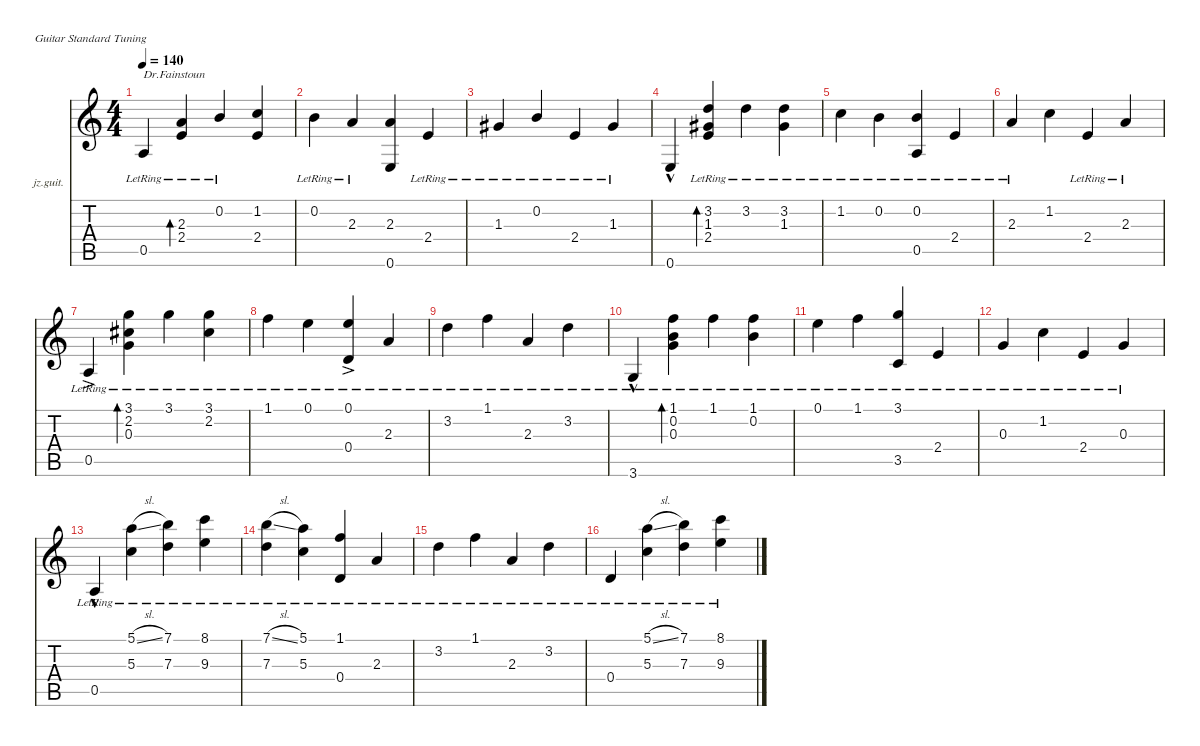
\defaultSystemsLayout 4
\hideDynamics
\bracketExtendMode nobrackets
\firstSystemTrackNameOrientation horizontal
\otherSystemsTrackNameOrientation horizontal
\track ("Гитара" "jz.guit.") {instrument electricguitarjazz}
\staff {score tabs}
\tuning (E4 B3 G3 D3 A2 E2)
\ts (4 4)
\beaming (8 2 2 2 2)
\tempo 140
\clef g2
\ks c
0.5{lr}.4{txt "Dr.Fainstoun" dy f instrument electricguitarjazz beam Up} (2.3{lr} 2.4).4{bd 480 beam Up} 0.2{lr}.4{beam Up} (1.2 2.4).4{beam Up} |
0.2{lr}.4{txt "" beam Down} 2.3{lr}.4{beam Up} (2.3 0.6).4{beam Up} 2.4{lr}.4{beam Up} |
1.3{lr acc #}.4{beam Up} 0.2{lr}.4{beam Up} 2.4{lr}.4{beam Up} 1.3{lr acc #}.4{beam Up} |
0.6{hac}.4{beam Up} (3.2{lr} 1.3{lr acc #} 2.4{lr}).4{bd 480 beam Up} 3.2{lr}.4{beam Down} (3.2{lr} 1.3{acc #}).4{beam Down} |
1.2{lr}.4{beam Down} 0.2{lr}.4{beam Down} (0.2{lr} 0.5{lr}).4{beam Up} 2.4{lr}.4{beam Up} |
2.3{lr}.4{beam Up} 1.2.4{beam Down} 2.4{lr}.4{beam Up} 2.3{lr}.4{beam Up} |
0.5{ac lr}.4{beam Up} (3.1{lr} 2.2{acc #} 0.3).4{bd 480 beam Down} 3.1{lr}.4{beam Down} (3.1{lr} 2.2{acc #}).4{beam Down} |
1.1{lr}.4{beam Down} 0.1{lr}.4{beam Down} (0.1{lr} 0.4{ac}).4{beam Up} 2.3{lr}.4{beam Up} |
3.2{lr}.4{beam Down} 1.1{lr}.4{beam Down} 2.3{lr}.4{beam Up} 3.2{lr}.4{beam Down} |
3.6{hac lr}.4{beam Up} (1.1{lr} 0.2 0.3).4{bd 480 beam Down} 1.1{lr}.4{beam Down} (1.1{lr} 0.2).4{beam Down} |
0.1{lr}.4{beam Down} 1.1{lr}.4{beam Down} (3.1{lr} 3.5).4{beam Up} 2.4{lr}.4{beam Up} |
0.3{lr}.4{beam Up} 1.2{lr}.4{beam Down} 2.4{lr}.4{beam Up} 0.3{lr}.4{beam Up} |
0.5{hac lr}.4{beam Up} (5.1{sl lr} 5.3{lr}).4{beam Down} (7.1{lr} 7.3{lr}).4{beam Down} (8.1{lr} 9.3{lr}).4{beam Down} |
(7.1{sl lr} 7.3{lr}).4{beam Down} (5.1{lr} 5.3{lr}).4{beam Down} (1.1{lr} 0.4{lr}).4{beam Up} 2.3{lr}.4{beam Up} |
3.2{lr}.4{beam Down} 1.1{lr}.4{beam Down} 2.3{lr}.4{beam Up} 3.2{lr}.4{beam Down} |
0.4{lr}.4{beam Up} (5.1{sl lr} 5.3{lr}).4{beam Down} (7.1{lr} 7.3{lr}).4{beam Down} (8.1{lr} 9.3{lr}).4{beam Down}
